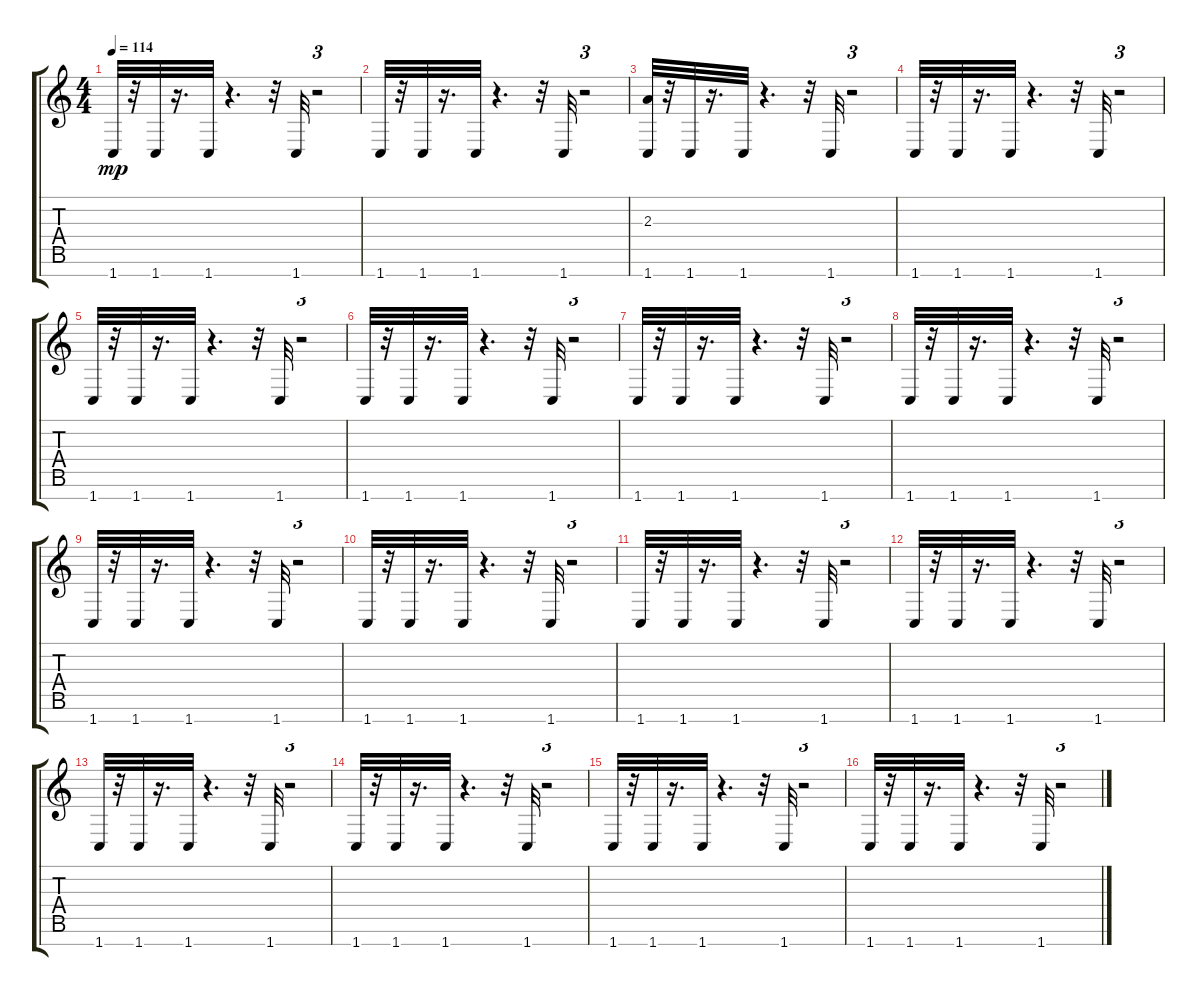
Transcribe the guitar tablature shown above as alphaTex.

\track "" {instrument acousticguitarsteel}
\staff {score tabs}
\tuning (E4 B3 G3 D3 A2 E2 B1) {hide}
\ts (4 4)
\tempo 114
\clef g2
\ks c
1.7.32{dy mp} r.32 1.7.32 r.16{d} 1.7.32 r.4{d} r.32 1.7.32 r.2{tu (3 2)} |
1.7.32 r.32 1.7.32 r.16{d} 1.7.32 r.4{d} r.32 1.7.32 r.2{tu (3 2)} |
(2.3 1.7).32 r.32 1.7.32 r.16{d} 1.7.32 r.4{d} r.32 1.7.32 r.2{tu (3 2)} |
1.7.32 r.32 1.7.32 r.16{d} 1.7.32 r.4{d} r.32 1.7.32 r.2{tu (3 2)} |
1.7.32 r.32 1.7.32 r.16{d} 1.7.32 r.4{d} r.32 1.7.32 r.2{tu (3 2)} |
1.7.32 r.32 1.7.32 r.16{d} 1.7.32 r.4{d} r.32 1.7.32 r.2{tu (3 2)} |
1.7.32 r.32 1.7.32 r.16{d} 1.7.32 r.4{d} r.32 1.7.32 r.2{tu (3 2)} |
1.7.32 r.32 1.7.32 r.16{d} 1.7.32 r.4{d} r.32 1.7.32 r.2{tu (3 2)} |
1.7.32 r.32 1.7.32 r.16{d} 1.7.32 r.4{d} r.32 1.7.32 r.2{tu (3 2)} |
1.7.32 r.32 1.7.32 r.16{d} 1.7.32 r.4{d} r.32 1.7.32 r.2{tu (3 2)} |
1.7.32 r.32 1.7.32 r.16{d} 1.7.32 r.4{d} r.32 1.7.32 r.2{tu (3 2)} |
1.7.32 r.32 1.7.32 r.16{d} 1.7.32 r.4{d} r.32 1.7.32 r.2{tu (3 2)} |
1.7.32 r.32 1.7.32 r.16{d} 1.7.32 r.4{d} r.32 1.7.32 r.2{tu (3 2)} |
1.7.32 r.32 1.7.32 r.16{d} 1.7.32 r.4{d} r.32 1.7.32 r.2{tu (3 2)} |
1.7.32 r.32 1.7.32 r.16{d} 1.7.32 r.4{d} r.32 1.7.32 r.2{tu (3 2)} |
1.7.32 r.32 1.7.32 r.16{d} 1.7.32 r.4{d} r.32 1.7.32 r.2{tu (3 2)}
